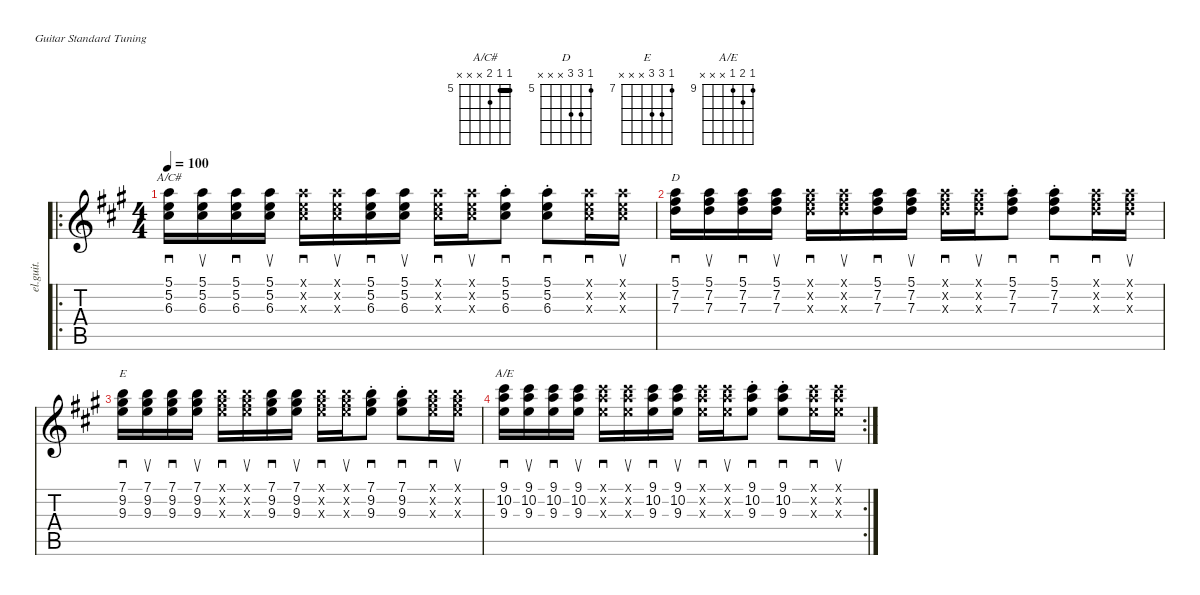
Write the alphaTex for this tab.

\defaultSystemsLayout 4
\hideDynamics
\bracketExtendMode nobrackets
\track ("Clean Guitar" "el.guit.") {defaultSystemsLayout 4 instrument electricguitarclean}
\staff {score tabs}
\tuning (E4 B3 G3 D3 A2 E2)
\chord ("A/C#" 5 5 6 x x x) {firstfret 5 showfingering false barre 5}
\chord ("D" 5 7 7 x x x) {firstfret 5 showfingering false}
\chord ("E" 7 9 9 x x x) {firstfret 7 showfingering false}
\chord ("A/E" 9 10 9 x x x) {firstfret 9 showfingering false}
\ro
\ts (4 4)
\beaming (8 2 2 2 2)
\tempo 100
\clef g2
\ks a
(6.3{acc #} 5.2{acc forcenatural} 5.1{acc forcenatural}).16{sd ch "A/C#" dy mf instrument electricguitarclean beam Down} (6.3{acc #} 5.2{acc forcenatural} 5.1{acc forcenatural}).16{su beam Down} (6.3{acc #} 5.2{acc forcenatural} 5.1{acc forcenatural}).16{sd beam Down} (6.3{acc #} 5.2{acc forcenatural} 5.1{acc forcenatural}).16{su beam Down} (6.3{x acc #} 5.2{x acc forcenatural} 5.1{x acc forcenatural}).16{sd beam Down} (6.3{x acc #} 5.2{x acc forcenatural} 5.1{x acc forcenatural}).16{su beam Down} (6.3{acc #} 5.2{acc forcenatural} 5.1{acc forcenatural}).16{sd beam Down} (6.3{acc #} 5.2{acc forcenatural} 5.1{acc forcenatural}).16{su beam Down} (6.3{x acc #} 5.2{x acc forcenatural} 5.1{x acc forcenatural}).16{sd beam Down} (6.3{x acc #} 5.2{x acc forcenatural} 5.1{x acc forcenatural}).16{su beam Down} (6.3{st acc #} 5.2{st acc forcenatural} 5.1{st acc forcenatural}).8{sd beam Down} (6.3{st acc #} 5.2{st acc forcenatural} 5.1{st acc forcenatural}).8{sd beam Down} (6.3{x acc #} 5.2{x acc forcenatural} 5.1{x acc forcenatural}).16{sd beam Down} (6.3{x acc #} 5.2{x acc forcenatural} 5.1{x acc forcenatural}).16{su beam Down} |
(7.3{acc forcenatural} 7.2{acc #} 5.1{acc forcenatural}).16{sd ch "D" beam Down} (7.3{acc forcenatural} 7.2{acc #} 5.1{acc forcenatural}).16{su beam Down} (7.3{acc forcenatural} 7.2{acc #} 5.1{acc forcenatural}).16{sd beam Down} (7.3{acc forcenatural} 7.2{acc #} 5.1{acc forcenatural}).16{su beam Down} (7.3{x acc forcenatural} 7.2{x acc #} 5.1{x acc forcenatural}).16{sd beam Down} (7.3{x acc forcenatural} 7.2{x acc #} 5.1{x acc forcenatural}).16{su beam Down} (7.3{acc forcenatural} 7.2{acc #} 5.1{acc forcenatural}).16{sd beam Down} (7.3{acc forcenatural} 7.2{acc #} 5.1{acc forcenatural}).16{su beam Down} (7.3{x acc forcenatural} 7.2{x acc #} 5.1{x acc forcenatural}).16{sd beam Down} (7.3{x acc forcenatural} 7.2{x acc #} 5.1{x acc forcenatural}).16{su beam Down} (7.3{st acc forcenatural} 7.2{st acc #} 5.1{st acc forcenatural}).8{sd beam Down} (7.3{st acc forcenatural} 7.2{st acc #} 5.1{st acc forcenatural}).8{sd beam Down} (7.3{x acc forcenatural} 7.2{x acc #} 5.1{x acc forcenatural}).16{sd beam Down} (7.3{x acc forcenatural} 7.2{x acc #} 5.1{x acc forcenatural}).16{su beam Down} |
(9.3{acc forcenatural} 9.2{acc #} 7.1{acc forcenatural}).16{sd ch "E" beam Down} (9.3{acc forcenatural} 9.2{acc #} 7.1{acc forcenatural}).16{su beam Down} (9.3{acc forcenatural} 9.2{acc #} 7.1{acc forcenatural}).16{sd beam Down} (9.3{acc forcenatural} 9.2{acc #} 7.1{acc forcenatural}).16{su beam Down} (9.3{x acc forcenatural} 9.2{x acc #} 7.1{x acc forcenatural}).16{sd beam Down} (9.3{x acc forcenatural} 9.2{x acc #} 7.1{x acc forcenatural}).16{su beam Down} (9.3{acc forcenatural} 9.2{acc #} 7.1{acc forcenatural}).16{sd beam Down} (9.3{acc forcenatural} 9.2{acc #} 7.1{acc forcenatural}).16{su beam Down} (9.3{x acc forcenatural} 9.2{x acc #} 7.1{x acc forcenatural}).16{sd beam Down} (9.3{x acc forcenatural} 9.2{x acc #} 7.1{x acc forcenatural}).16{su beam Down} (9.3{st acc forcenatural} 9.2{st acc #} 7.1{st acc forcenatural}).8{sd beam Down} (9.3{st acc forcenatural} 9.2{st acc #} 7.1{st acc forcenatural}).8{sd beam Down} (9.3{x acc forcenatural} 9.2{x acc #} 7.1{x acc forcenatural}).16{sd beam Down} (9.3{x acc forcenatural} 9.2{x acc #} 7.1{x acc forcenatural}).16{su beam Down} |
\rc 2
(9.3{acc forcenatural} 10.2{acc forcenatural} 9.1{acc #}).16{sd ch "A/E" beam Down} (9.3{acc forcenatural} 10.2{acc forcenatural} 9.1{acc #}).16{su beam Down} (9.3{acc forcenatural} 10.2{acc forcenatural} 9.1{acc #}).16{sd beam Down} (9.3{acc forcenatural} 10.2{acc forcenatural} 9.1{acc #}).16{su beam Down} (9.3{x acc forcenatural} 10.2{x acc forcenatural} 9.1{x acc #}).16{sd beam Down} (9.3{x acc forcenatural} 10.2{x acc forcenatural} 9.1{x acc #}).16{su beam Down} (9.3{acc forcenatural} 10.2{acc forcenatural} 9.1{acc #}).16{sd beam Down} (9.3{acc forcenatural} 10.2{acc forcenatural} 9.1{acc #}).16{su beam Down} (9.3{x acc forcenatural} 10.2{x acc forcenatural} 9.1{x acc #}).16{sd beam Down} (9.3{x acc forcenatural} 10.2{x acc forcenatural} 9.1{x acc #}).16{su beam Down} (9.3{st acc forcenatural} 10.2{st acc forcenatural} 9.1{st acc #}).8{sd beam Down} (9.3{st acc forcenatural} 10.2{st acc forcenatural} 9.1{st acc #}).8{sd beam Down} (9.3{x acc forcenatural} 10.2{x acc forcenatural} 9.1{x acc #}).16{sd beam Down} (9.3{x acc forcenatural} 10.2{x acc forcenatural} 9.1{x acc #}).16{su beam Down}
